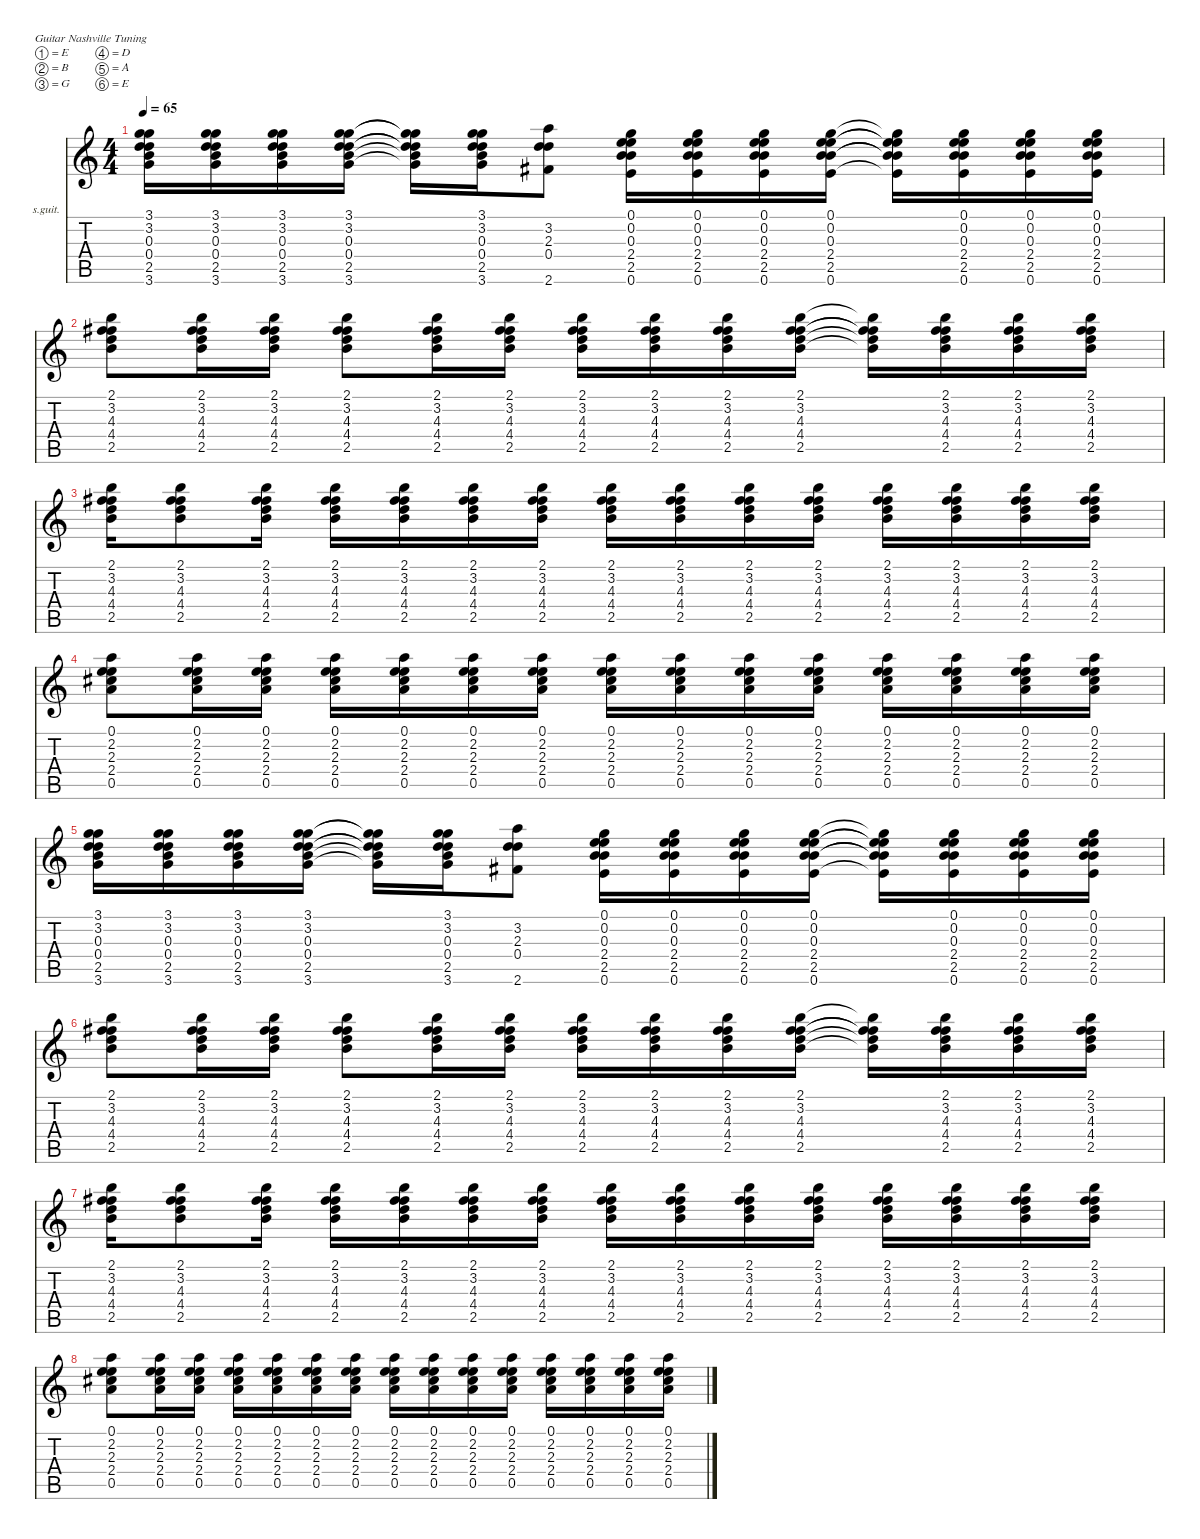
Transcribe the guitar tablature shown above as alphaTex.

\defaultSystemsLayout 4
\hideDynamics
\bracketExtendMode nobrackets
\firstSystemTrackNameOrientation horizontal
\otherSystemsTrackNameOrientation horizontal
\track ("Rhythm 1" "s.guit.") {instrument acousticguitarsteel}
\staff {score tabs}
\tuning (E4 B3 G4 D4 A3 E3)
\ts (4 4)
\tempo 65
\clef g2
\ks c
(3.1 3.2 0.3 0.4 2.5 3.6).16{dy f} (3.1 3.2 0.3 0.4 2.5 3.6).16 (3.1 3.2 0.3 0.4 2.5 3.6).16 (3.1 3.2 0.3 0.4 2.5 3.6).16 (3.1{t} 3.2{t} 0.3{t} 0.4{t} 2.5{t} 3.6{t}).16 (3.1 3.2 0.3 0.4 2.5 3.6).16 (3.2 2.3 0.4 2.6{acc #}).8 (0.1 0.2 0.3 2.4 2.5 0.6).16 (0.1 0.2 0.3 2.4 2.5 0.6).16 (0.1 0.2 0.3 2.4 2.5 0.6).16 (0.1 0.2 0.3 2.4 2.5 0.6).16 (0.1{t} 0.2{t} 0.3{t} 2.4{t} 2.5{t} 0.6{t}).16 (0.1 0.2 0.3 2.4 2.5 0.6).16 (0.1 0.2 0.3 2.4 2.5 0.6).16 (0.1 0.2 0.3 2.4 2.5 0.6).16 |
(2.1{acc #} 3.2 4.3 4.4{acc #} 2.5).8 (2.1{acc #} 3.2 4.3 4.4{acc #} 2.5).16 (2.1{acc #} 3.2 4.3 4.4{acc #} 2.5).16 (2.1{acc #} 3.2 4.3 4.4{acc #} 2.5).8 (2.1{acc #} 3.2 4.3 4.4{acc #} 2.5).16 (2.1{acc #} 3.2 4.3 4.4{acc #} 2.5).16 (2.1{acc #} 3.2 4.3 4.4{acc #} 2.5).16 (2.1{acc #} 3.2 4.3 4.4{acc #} 2.5).16 (2.1{acc #} 3.2 4.3 4.4{acc #} 2.5).16 (2.1{acc #} 3.2 4.3 4.4{acc #} 2.5).16 (2.1{t acc #} 3.2{t} 4.3{t} 4.4{t acc #} 2.5{t}).16 (2.1{acc #} 3.2 4.3 4.4{acc #} 2.5).16 (2.1{acc #} 3.2 4.3 4.4{acc #} 2.5).16 (2.1{acc #} 3.2 4.3 4.4{acc #} 2.5).16 |
(2.1{acc #} 3.2 4.3 4.4{acc #} 2.5).16 (2.1{acc #} 3.2 4.3 4.4{acc #} 2.5).8 (2.1{acc #} 3.2 4.3 4.4{acc #} 2.5).16 (2.1{acc #} 3.2 4.3 4.4{acc #} 2.5).16 (2.1{acc #} 3.2 4.3 4.4{acc #} 2.5).16 (2.1{acc #} 3.2 4.3 4.4{acc #} 2.5).16 (2.1{acc #} 3.2 4.3 4.4{acc #} 2.5).16 (2.1{acc #} 3.2 4.3 4.4{acc #} 2.5).16 (2.1{acc #} 3.2 4.3 4.4{acc #} 2.5).16 (2.1{acc #} 3.2 4.3 4.4{acc #} 2.5).16 (2.1{acc #} 3.2 4.3 4.4{acc #} 2.5).16 (2.1{acc #} 3.2 4.3 4.4{acc #} 2.5).16 (2.1{acc #} 3.2 4.3 4.4{acc #} 2.5).16 (2.1{acc #} 3.2 4.3 4.4{acc #} 2.5).16 (2.1{acc #} 3.2 4.3 4.4{acc #} 2.5).16 |
(0.1 2.2{acc #} 2.3 2.4 0.5).8 (0.1 2.2{acc #} 2.3 2.4 0.5).16 (0.1 2.2{acc #} 2.3 2.4 0.5).16 (0.1 2.2{acc #} 2.3 2.4 0.5).16 (0.1 2.2{acc #} 2.3 2.4 0.5).16 (0.1 2.2{acc #} 2.3 2.4 0.5).16 (0.1 2.2{acc #} 2.3 2.4 0.5).16 (0.1 2.2{acc #} 2.3 2.4 0.5).16 (0.1 2.2{acc #} 2.3 2.4 0.5).16 (0.1 2.2{acc #} 2.3 2.4 0.5).16 (0.1 2.2{acc #} 2.3 2.4 0.5).16 (0.1 2.2{acc #} 2.3 2.4 0.5).16 (0.1 2.2{acc #} 2.3 2.4 0.5).16 (0.1 2.2{acc #} 2.3 2.4 0.5).16 (0.1 2.2{acc #} 2.3 2.4 0.5).16 |
(3.1 3.2 0.3 0.4 2.5 3.6).16 (3.1 3.2 0.3 0.4 2.5 3.6).16 (3.1 3.2 0.3 0.4 2.5 3.6).16 (3.1 3.2 0.3 0.4 2.5 3.6).16 (3.1{t} 3.2{t} 0.3{t} 0.4{t} 2.5{t} 3.6{t}).16 (3.1 3.2 0.3 0.4 2.5 3.6).16 (3.2 2.3 0.4 2.6{acc #}).8 (0.1 0.2 0.3 2.4 2.5 0.6).16 (0.1 0.2 0.3 2.4 2.5 0.6).16 (0.1 0.2 0.3 2.4 2.5 0.6).16 (0.1 0.2 0.3 2.4 2.5 0.6).16 (0.1{t} 0.2{t} 0.3{t} 2.4{t} 2.5{t} 0.6{t}).16 (0.1 0.2 0.3 2.4 2.5 0.6).16 (0.1 0.2 0.3 2.4 2.5 0.6).16 (0.1 0.2 0.3 2.4 2.5 0.6).16 |
(2.1{acc #} 3.2 4.3 4.4{acc #} 2.5).8 (2.1{acc #} 3.2 4.3 4.4{acc #} 2.5).16 (2.1{acc #} 3.2 4.3 4.4{acc #} 2.5).16 (2.1{acc #} 3.2 4.3 4.4{acc #} 2.5).8 (2.1{acc #} 3.2 4.3 4.4{acc #} 2.5).16 (2.1{acc #} 3.2 4.3 4.4{acc #} 2.5).16 (2.1{acc #} 3.2 4.3 4.4{acc #} 2.5).16 (2.1{acc #} 3.2 4.3 4.4{acc #} 2.5).16 (2.1{acc #} 3.2 4.3 4.4{acc #} 2.5).16 (2.1{acc #} 3.2 4.3 4.4{acc #} 2.5).16 (2.1{t acc #} 3.2{t} 4.3{t} 4.4{t acc #} 2.5{t}).16 (2.1{acc #} 3.2 4.3 4.4{acc #} 2.5).16 (2.1{acc #} 3.2 4.3 4.4{acc #} 2.5).16 (2.1{acc #} 3.2 4.3 4.4{acc #} 2.5).16 |
(2.1{acc #} 3.2 4.3 4.4{acc #} 2.5).16 (2.1{acc #} 3.2 4.3 4.4{acc #} 2.5).8 (2.1{acc #} 3.2 4.3 4.4{acc #} 2.5).16 (2.1{acc #} 3.2 4.3 4.4{acc #} 2.5).16 (2.1{acc #} 3.2 4.3 4.4{acc #} 2.5).16 (2.1{acc #} 3.2 4.3 4.4{acc #} 2.5).16 (2.1{acc #} 3.2 4.3 4.4{acc #} 2.5).16 (2.1{acc #} 3.2 4.3 4.4{acc #} 2.5).16 (2.1{acc #} 3.2 4.3 4.4{acc #} 2.5).16 (2.1{acc #} 3.2 4.3 4.4{acc #} 2.5).16 (2.1{acc #} 3.2 4.3 4.4{acc #} 2.5).16 (2.1{acc #} 3.2 4.3 4.4{acc #} 2.5).16 (2.1{acc #} 3.2 4.3 4.4{acc #} 2.5).16 (2.1{acc #} 3.2 4.3 4.4{acc #} 2.5).16 (2.1{acc #} 3.2 4.3 4.4{acc #} 2.5).16 |
(0.1 2.2{acc #} 2.3 2.4 0.5).8 (0.1 2.2{acc #} 2.3 2.4 0.5).16 (0.1 2.2{acc #} 2.3 2.4 0.5).16 (0.1 2.2{acc #} 2.3 2.4 0.5).16 (0.1 2.2{acc #} 2.3 2.4 0.5).16 (0.1 2.2{acc #} 2.3 2.4 0.5).16 (0.1 2.2{acc #} 2.3 2.4 0.5).16 (0.1 2.2{acc #} 2.3 2.4 0.5).16 (0.1 2.2{acc #} 2.3 2.4 0.5).16 (0.1 2.2{acc #} 2.3 2.4 0.5).16 (0.1 2.2{acc #} 2.3 2.4 0.5).16 (0.1 2.2{acc #} 2.3 2.4 0.5).16 (0.1 2.2{acc #} 2.3 2.4 0.5).16 (0.1 2.2{acc #} 2.3 2.4 0.5).16 (0.1 2.2{acc #} 2.3 2.4 0.5).16
